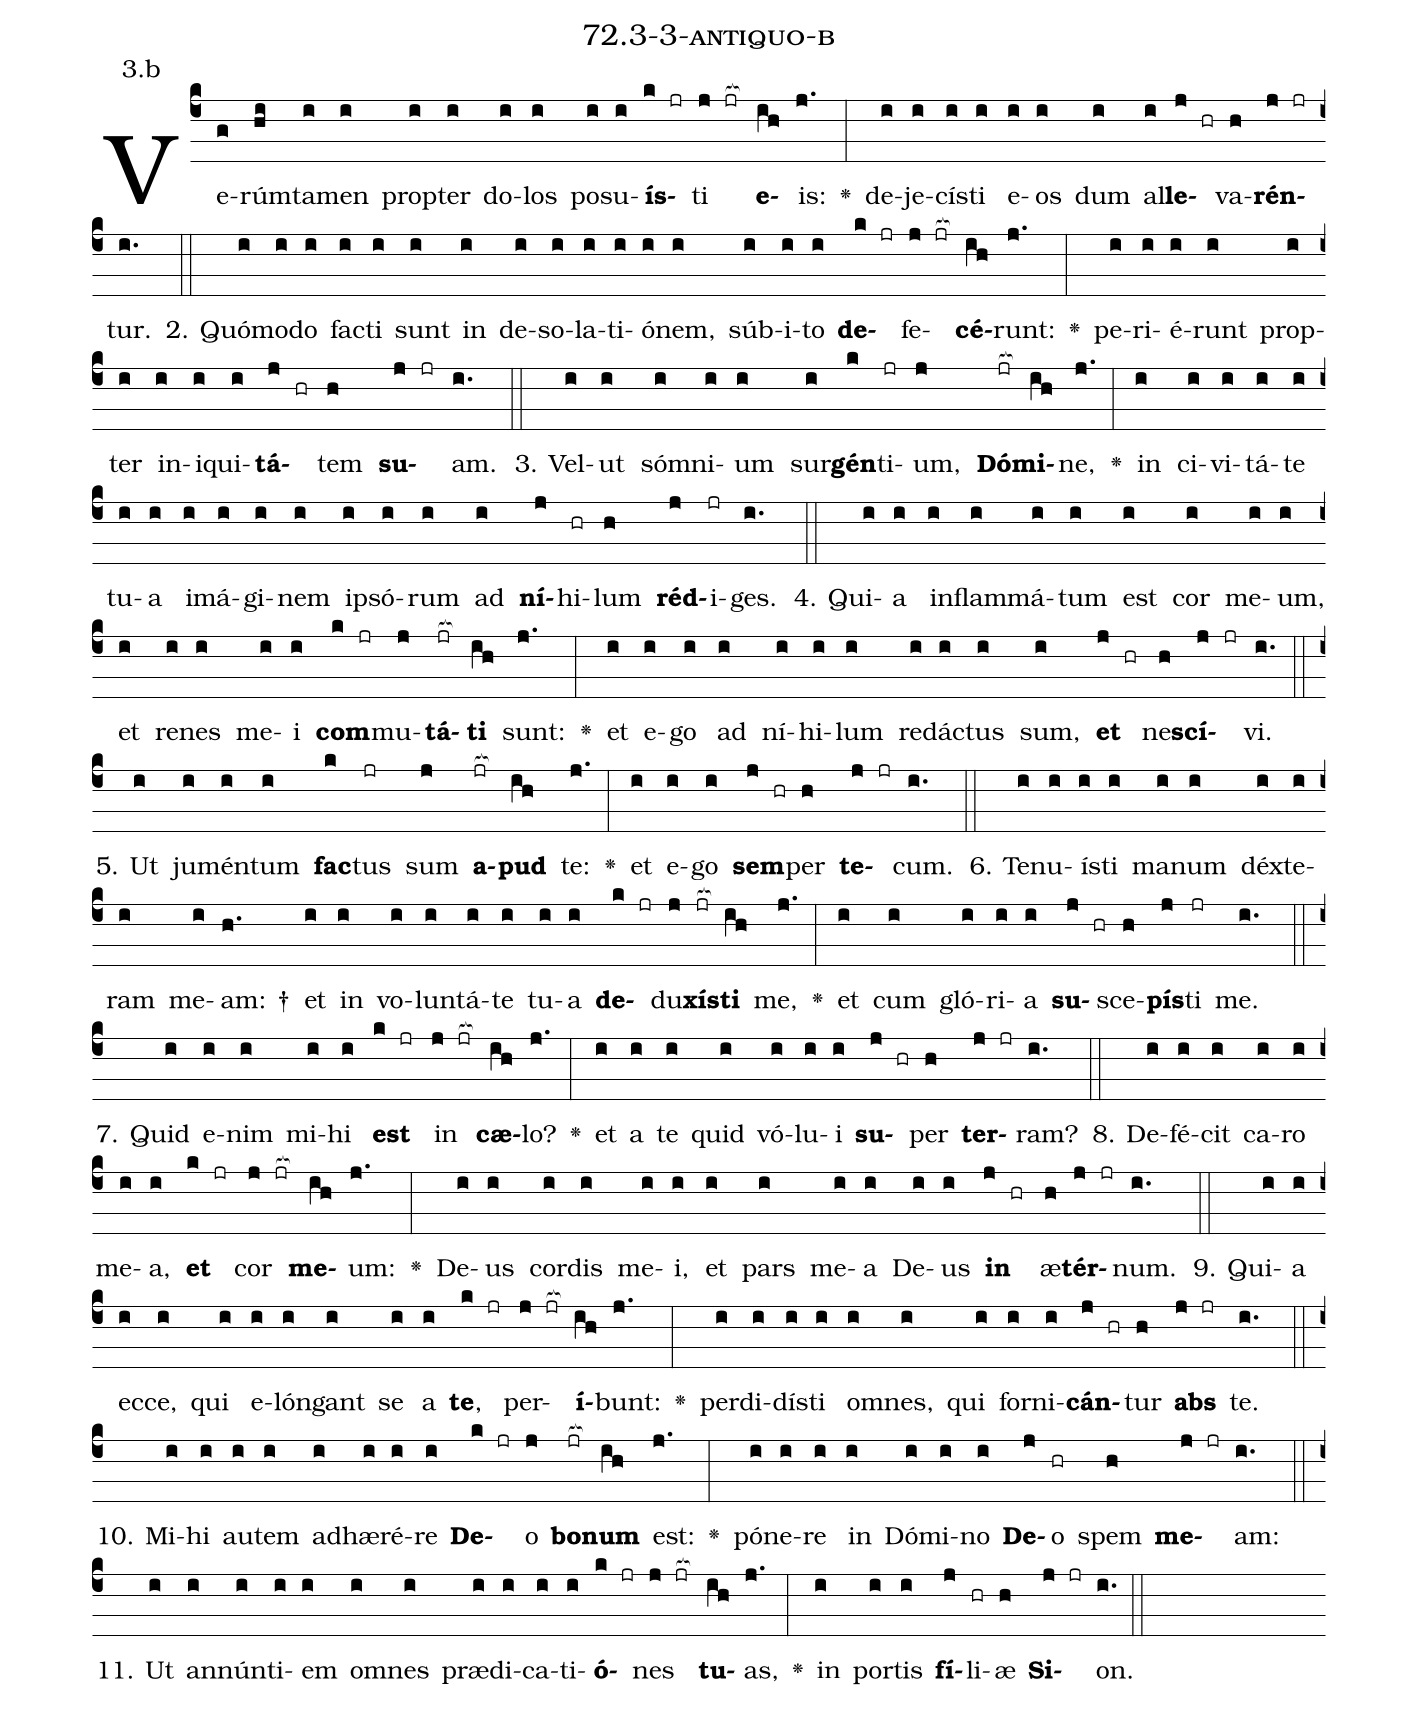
name: 72.3-3-antiquo-b;
annotation: 3.b;
%%
(c4)Ve(g)rúm(hi)ta(i)men(i) prop(i)ter(i) do(i)los(i) po(i)su(i)<b>ís</b>(k jr)ti(j jr[ocb:1{]) <b>e</b>(ih[ocb:0}])is:(j.) <v>\greheightstar</v>(:) de(i)je(i)cís(i)ti(i) e(i)os(i) dum(i) al(i)<b>le</b>(j hr)va(h)<b>rén</b>(j jr)tur.(i.) (::)
2. Quó(i)mo(i)do(i) fac(i)ti(i) sunt(i) in(i) de(i)so(i)la(i)ti(i)ó(i)nem,(i) súb(i)i(i)to(i) <b>de</b>(k jr)fe(j jr[ocb:1{])<b>cé</b>(ih[ocb:0}])runt:(j.) <v>\greheightstar</v>(:) pe(i)ri(i)é(i)runt(i) prop(i)ter(i) in(i)i(i)qui(i)<b>tá</b>(j hr)tem(h) <b>su</b>(j jr)am.(i.) (::)
3. Vel(i)ut(i) sóm(i)ni(i)um(i) sur(i)<b>gén</b>(k)ti(jr)um,(j) <b>Dó</b>(jr[ocb:1{])<b>mi</b>(ih[ocb:0}])ne,(j.) <v>\greheightstar</v>(:) in(i) ci(i)vi(i)tá(i)te(i) tu(i)a(i) i(i)má(i)gi(i)nem(i) ip(i)só(i)rum(i) ad(i) <b>ní</b>(j)hi(hr)lum(h) <b>réd</b>(j)i(jr)ges.(i.) (::)
4. Qui(i)a(i) in(i)flam(i)má(i)tum(i) est(i) cor(i) me(i)um,(i) et(i) re(i)nes(i) me(i)i(i) <b>com</b>(k jr)mu(j)<b>tá</b>(jr[ocb:1{])<b>ti</b>(ih[ocb:0}]) sunt:(j.) <v>\greheightstar</v>(:) et(i) e(i)go(i) ad(i) ní(i)hi(i)lum(i) red(i)ác(i)tus(i) sum,(i) <b>et</b>(j hr) ne(h)<b>scí</b>(j jr)vi.(i.) (::)
5. Ut(i) ju(i)mén(i)tum(i) <b>fac</b>(k)tus(jr) sum(j) <b>a</b>(jr[ocb:1{])<b>pud</b>(ih[ocb:0}]) te:(j.) <v>\greheightstar</v>(:) et(i) e(i)go(i) <b>sem</b>(j hr)per(h) <b>te</b>(j jr)cum.(i.) (::)
6. Te(i)nu(i)ís(i)ti(i) ma(i)num(i) déx(i)te(i)ram(i) me(i)am: †(h.) et(i) in(i) vo(i)lun(i)tá(i)te(i) tu(i)a(i) <b>de</b>(k jr)du(j)<b>xís</b>(jr[ocb:1{])<b>ti</b>(ih[ocb:0}]) me,(j.) <v>\greheightstar</v>(:) et(i) cum(i) gló(i)ri(i)a(i) <b>su</b>(j hr)sce(h)<b>pís</b>(j)ti(jr) me.(i.) (::)
7. Quid(i) e(i)nim(i) mi(i)hi(i) <b>est</b>(k jr) in(j jr[ocb:1{]) <b>cæ</b>(ih[ocb:0}])lo?(j.) <v>\greheightstar</v>(:) et(i) a(i) te(i) quid(i) vó(i)lu(i)i(i) <b>su</b>(j hr)per(h) <b>ter</b>(j jr)ram?(i.) (::)
8. De(i)fé(i)cit(i) ca(i)ro(i) me(i)a,(i) <b>et</b>(k jr) cor(j jr[ocb:1{]) <b>me</b>(ih[ocb:0}])um:(j.) <v>\greheightstar</v>(:) De(i)us(i) cor(i)dis(i) me(i)i,(i) et(i) pars(i) me(i)a(i) De(i)us(i) <b>in</b>(j hr) æ(h)<b>tér</b>(j jr)num.(i.) (::)
9. Qui(i)a(i) ec(i)ce,(i) qui(i) e(i)lón(i)gant(i) se(i) a(i) <b>te</b>,(k jr) per(j jr[ocb:1{])<b>í</b>(ih[ocb:0}])bunt:(j.) <v>\greheightstar</v>(:) per(i)di(i)dís(i)ti(i) om(i)nes,(i) qui(i) for(i)ni(i)<b>cán</b>(j hr)tur(h) <b>abs</b>(j jr) te.(i.) (::)
10. Mi(i)hi(i) au(i)tem(i) ad(i)hæ(i)ré(i)re(i) <b>De</b>(k jr)o(j) <b>bo</b>(jr[ocb:1{])<b>num</b>(ih[ocb:0}]) est:(j.) <v>\greheightstar</v>(:) pó(i)ne(i)re(i) in(i) Dó(i)mi(i)no(i) <b>De</b>(j)o(hr) spem(h) <b>me</b>(j jr)am:(i.) (::)
11. Ut(i) an(i)nún(i)ti(i)em(i) om(i)nes(i) præ(i)di(i)ca(i)ti(i)<b>ó</b>(k jr)nes(j jr[ocb:1{]) <b>tu</b>(ih[ocb:0}])as,(j.) <v>\greheightstar</v>(:) in(i) por(i)tis(i) <b>fí</b>(j)li(hr)æ(h) <b>Si</b>(j jr)on.(i.) (::)
